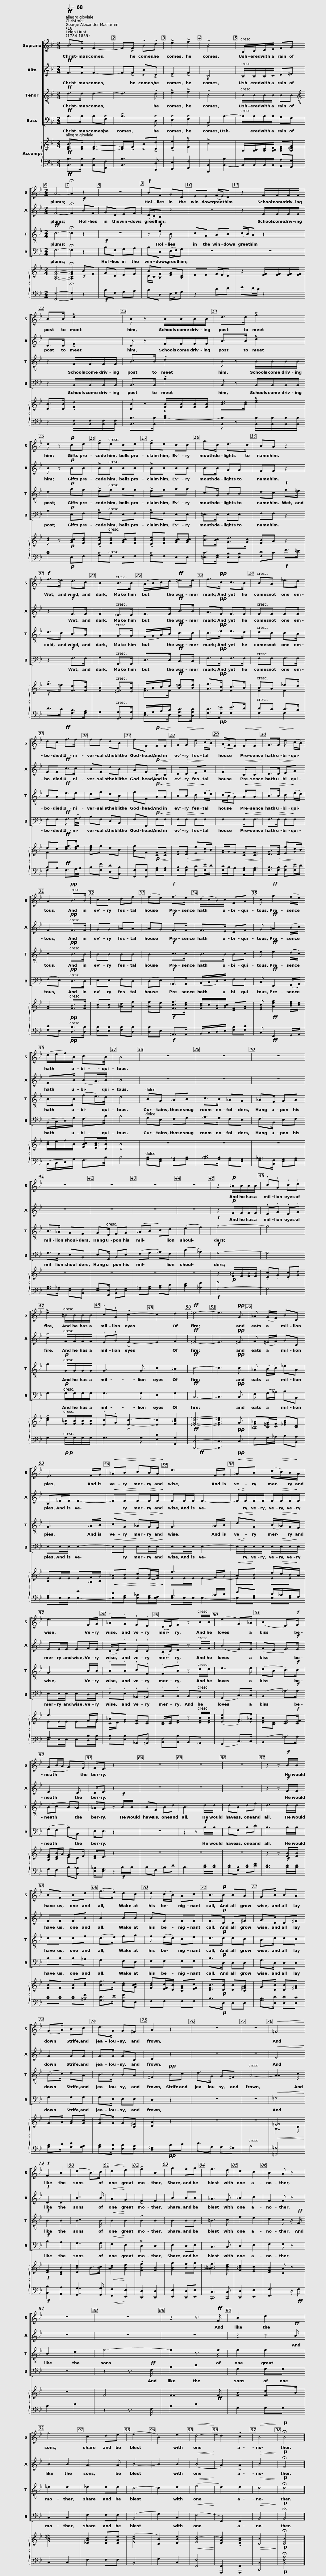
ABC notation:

X:1
%%score [ 1 2 3 4 ] { ( 5 7 ) | ( 6 8 ) }
L:1/8
Q:1/4=68
M:2/4
I:linebreak $
K:Bb
V:1 treble
V:2 treble
V:3 treble-8
V:4 bass
V:5 treble
V:7 treble
V:6 bass
V:8 bass
V:1
!ff! B>F F2- | F!>!F !>!B!>!d | !>!e2 !>!f2 | !>!B4 | B,/C/D/E/ FG |$ %5
[M:2/4] A4- | !fermata!A2 z2 | z4 |!f! BF GD | EE (F/E/)D |$ %10
 z2 F/F/F/F/ | B>B !>!d2 | B z B/B/B/B/ |$ d>d !>!f2 | d z!p! cd | %15
 !>!ed cd | !>!ed cc |$ g>c d>c | BA z2 |!f! f>=e d>c | %20
 B2 B>B |$ (A/B/c/)d/!ff! =e>e | f>!pp!c c>B | BA _e>d | dc!ff! f>f | %25
 ff dB |$ fF!p!!<(! FF!<)! | G!>(!G e!>)! (c/B/) | (A/G/F)!<(! F<F!<)! | G>!>(!G e!>)! (c/B/) | %30
 A2!pp! B>B | cc df |$ (fe)!f! f>e | (d/c/B/)c/ FA | c!ff! g2 (f/e/) | %35
 (d/e/f/)B/ c7/4B/4 | B4 |$ z4 | z4 | z4 | %40
 z4 | z4 |$ z4 | z4 | z2!p! =B/B/B/B/ | %45
 !wedge!c!wedge!G !wedge!c!wedge!d | !>!e2 =B/B/B/B/ | !wedge!c!wedge!G !>!c2- |$ c2 d2 |!ff! =e4- | %50
 e3!pp! G | _A (G/F/) BD | E3 F/G/ |!<(! _AB!<)! c!>(!B/A/!>)! |$ e3 F/G/ | %55
!<(! _A!<)!B (d/!>(!c/)B/!>)!A/ | e3 F/G/ | !wedge!_A!wedge!G !wedge!F!wedge!E |$ (D/E/)F z B/B/ | (e2 G>)_A | %60
 (B2 E>)!f!F | (GB/_A/ G>)F | F<E z2 |$ z4 | z4 | %65
 z4 | z2 z!f! B/B/ | BF Bd |$ (f>e) dc | d (c/B/) Ac | %70
 B>!p!B BA | G>B BA | (G>A) Bc |$ d>G G^F | A2 z2 | %75
 z4 | z4 |!<(! =F4!<)! |!f! F2 B2 | (d2 B>)c |$ %80
!<(! d2!<)! e2 | !>!f2 B2 | g2 fg | f3 e | d2 c2 | %85
 B2 A z | z4 | z4 |$ z2 z3/2!ff! F/ | B2 d2 | %90
 g4 | c2 de | (f4 | B2) e2 |!<(! d4-!<)! | %95
 d2 !>!c2 |!>(! B4!>)! |!p! !fermata!B4 |] %98
V:2
!ff! F>F F2- | F!>!F !>!B!>!D | !>!E2 !>!F2 | !>!B,4 | B,/B,/B,/C/ D=E |$ %5
[M:2/4] F4- | !fermata!F2!f! BF | GD EF | (D/C/)B, z2 | z4 |$ %10
 z2 E/E/E/E/ | D>D !>!F2 | D z F/F/F/F/ |$ B>B !>!d2 | B z!p! BB | %15
 !>!BB BB | !>!BB BB |$ B>B GG | FF z2 | z2!f! F>F | %20
 F2 =E>E |$ F>F!ff! B>B | A>!pp!F F>F | FF F>F | FF!ff! c>c | %25
 BF dB |$ AF!p!!<(! CC!<)! | D!>(!D E!>)!G | F2!<(! C<C!<)! | D>!>(!D E!>)!G | %30
 F2!pp! F>F | GG _AA |$ _AG!f! F>F | F>E DF | G!ff! =A2 (B/c/) | %35
 F>B (BA/>)B/ | B4 |$ z4 | z4 | z4 | %40
 z4 | z4 |$ z4 | z4 | z2!p! F/F/F/F/ | %45
 !wedge!E!wedge!G !wedge!E!wedge!G | !>!c2 F/F/F/F/ | !wedge!E!wedge!G !>!E2- |$ E2 F2 |!ff! =E4- | %50
 E3!pp! =E | F (=E/F/) GB, | B,_E/E/ E2- |!<(! EE!<)! E!>(!E/E/!>)! |$ EE/E/ E2- | %55
!<(! E/!<)!E/E/E/ E/!>(!E/E/!>)!E/ | EE/E/ EF/E/ | (C/D/)!wedge!E !wedge!C!wedge!C |$ (B,/C/)D z F/F/ | (B2 E>)E | %60
 (FD E>)!f!E | E3 D | D<E z2 |$ z4 | z4 | %65
 z4 | z2 z!f! F/F/ | FF FB |$ B2 BB | BF FF | %70
 F>!p!D D^F | G>D D^F | G2 GG |$ G>G GC | D2 z2 | %75
 z4 | z4 |!<(! E4!<)! |!f! D2 D2 | B7/2 B/ |$ %80
!<(! A2!<)! G2 | !>!F2 F2 | B2 BB | _A3 G | =B2 c2 | %85
 F2 F z | z4 | z4 |$ z4 | z2 z3/2!ff! B/ | %90
 B2 B2 | A3 A | B4- | B2 B2 |!<(! (B4!<)! | %95
 A2) !>!A2 |!>(! B4!>)! |!p! !fermata!F4 |] %98
V:3
!ff! d>d d2- | d3 !>!d | !>!e2 !>!f2 | !>!B4 | B/B/B/B/ BB |$ %5
[M:2/4][K:treble-8]!ff! c4- | !fermata!c2 z2 | z4 | z!f! e B x | cG AB |$ %10
 (c/B/)A z2 | z2 F/F/F/F/ | B>B !>!d2 |$ B z B/B/B/B/ | d2!p! gf | %15
 !>!ef gf | !>!ef gg |$ c>G BB | dc!f! f>=e | d>c B>A | %20
 G2 G>G |$ (F/G/A/)B/!ff! c>c | c>!pp!_e e>d | dc c>B | BA!ff! e>e | %25
 df dB |$ fF!p!!<(! AA!<)! | B!>(!B c!>)! (e/d/) | (c/B/A)!<(! A<A!<)! | B>!>(!B c!>)! (e/d/) | %30
 c2!pp! B>B | BB BB |$ B2!f! c>c | B>B Bc | e!ff! e2 (d/c/) | %35
 B>B (fe/>)d/ | d4 |$ BG _AB | c>B _AG | _A>F GA | %40
 B>_A GF | G>E FG |$ (_AB c)d | (e2 f2) |!f! g4- | %45
 g4 | g2!p! G/G/G/G/ | G3 G |$ c2 =B2 |!ff! c4- | %50
 c3!pp! c | _A (B/c/) _eA | G3 _A/B/ |!<(! cG!<)! _A!>(!G/F/!>)! |$ G3 _A/B/ | %55
!<(! d!<)!G (B/!>(!_A/)G/!>)!F/ | G3 B/B/ | !wedge!B!wedge!B !wedge!c!wedge!F |$ !wedge!F!wedge!B z d/d/ | e7/2 e/ | %60
 (dB c>)!f!c | (Bc B)_A | _A<G z!f! B/B/ |$ BF Bd | B3 d/d/ | %65
 dB df | d3 d/d/ | dd df |$ (d>e) fg | f (e/d/) ce | %70
 d>!p!d dc | B>d dc | (B>c) dA |$ B>B BA | ^F2!pp! Bc | %75
 d>G G^F | A4- | A7/2 c/ |!f! B2 B2 | B7/2 B/ |$ %80
!<(! B2!<)! B2 | !>!B2 B2 | B2 BB | =B3 c | f2 e2 | %85
 d2 c z/!ff! F/ | B2 d2 | f4- |$ f2 z3/2 f/ | f2 f2 | %90
 =e2 e2 | _e2 ee | d4- | d2 e2 |!<(! (f4!<)! | %95
 e2) e2 |!>(! d4!>)! |!p! !fermata!d4 |] %98
V:4
!ff! B,>B, B,!>!F, | !>!B,3 !>!D, | !>!E,2 !>!F,2 | !>!B,,2 B,2- | B,/B,/B,/B,/ A,G, |$ %5
[M:2/4] F,4- | !fermata!F,2 z2 |!f! B,F, G,A, | B,D, (E,/F,/)G, | z4 |$ %10
 z4 | z2 B,,/B,,/B,,/B,,/ | B,,>B,, !>!B,2 |$ B,, z B,,/B,,/B,,/B,,/ | B,2!p! E,F, | %15
 !>!G,F, E,F, | !>!G,F, E,E, |$ =E,>E, E,E, | F,F, z2 | z2!f! F,>F, | %20
 G,2 G,,>G,, |$ D,>D,!ff! C,>C, | F,>!pp!F, F,>F, | F,F, F,>F, | F,F,!ff! F,3/2 (G,/4A,/4) | %25
 B,F, D,B,, |$ F,F,,!p!!<(! F,F,!<)! | F,!>(!F, F,!>)!F, | F,2!<(! F,<F,!<)! | F,>!>(!F, F,!>)!F, | %30
 (F,E,)!pp! D,>D, | E,E, F,D, |$ (D,E,)!f! =A,,>A,, | (B,,/C,/D,/)E,/ F,F, | C,!ff! F,,2 (G,,/A,,/) | %35
 (B,,/C,/D,/)G,/ F,7/4B,/4 | B,4 |$ G,E, F,G, | _A,>G, F,E, | F,>B,, E,F, | %40
 G,>F, E,B,, | E,>G,, B,,E, |$ (F,G, _A,)F, | (C2 _A,2) |!f! G,4- | %45
 G,4 | G,2!p! G,/G,/G,/G,/ | G,3 G, |$ E,2 G,2 |!ff! C,4- | %50
 C,3!pp! C, | F, (G,/_A,/) B,B,, | E,E,/E,/ E,2- |!<(! E,E,!<)! E,!>(!E,/E,/!>)! |$ E,E,/E,/ E,2- | %55
!<(! E,/!<)!E,/E,/E,/ E,/!>(!E,/E,/!>)!E,/ | E,E,/E,/ E,D,/E,/ | !wedge!F,!wedge!E, !wedge!_A,,!wedge!=A,, |$ !wedge!B,,!wedge!B,, B,,_A,, | (G,,2 C,>)C, | %60
 (B,,2 _A,>)!f!A, | (G,F, B,)B,, | E,<E, z2 |$ z4 | z2 z!f! B,/B,/ | %65
 B,F, B,D | B,3 B,/B,/ | B,B, B,=A, |$ G,2 F,E, | F,F, F,F, | %70
 B,>!p!D, D,D, | G,>D, D,D, | G,2 G,G, |$ G,>E, E,E, | D,2 z2 | %75
 z4 | z4 |!<(! =F,4!<)! |!f! B,2 A,2 | G,7/2 G,/ |$ %80
!<(! F,2!<)! E,2 | !>!D,2 D,2 | E,2 D,E, | C,3 C, | D,2 E,2 | %85
 F,2 F, z | z4 | z2 z3/2!ff! F,/ |$ B,2 D2 | G,2 G,G, | %90
 C,2 C,2 | F,2 F,F, | (B,,4 | G,2) C,2 |!<(! (F,4!<)! | %95
 F,,2) F,,2 |!>(! B,,4!>)! |!p! !fermata!B,,4 |] %98
V:5
!ff! [DFB]>[DF] [DF]2- | [DF]!>!F !>!B!>![Dd] | !>![Ee]2 !>![Ff]2 | !>!B4 | B,/[B,C]/[B,D]/[B,CE]/ [B,DF][B,=EG] |$ %5
[M:2/4] [A,CFA]4- | !fermata![A,CFA]2!f! BF | GD EF | B[B,F] [EG][B,D] | EE F/E/D |$ %10
 z2 [EF]/[EF]/[EF]/[EF]/ | [DB]>[DB] !>![Fd]2 | [DB] z [FB]/[FB]/[FB]/[FB]/ |$ [Bd]>[Bd] !>![df]2 | [Bd] z!p! [GBc][FBd] | %15
 !>![EBe][FBd] [GBc][FBd] | !>![EBe][FBd] [GBc][GBc] |$ [Bg]>[Bc] [Gd]>[Gc] | [FB]A z2 |!f! !>!f>=e [Fd]>[Fc] | %20
 [FB]2 [=EB]>[EB] |$ A/B/c/d/!ff! [B=e]>[Be] | [Af]>!pp![Fc] c>B | BA _e>d | dc!ff! [cef]>[cef] | %25
 [Bdf]f dB |$ [Af]F!p!!<(! [CF][CF]!<)! | [DG]!>(![DG] [Ee]!>)![Gc]/B/ | [FA]/G/F!<(! [CF]<[CF]!<)! | [DG]>!>(![DG] [Ee]!>)![Gc]/B/ | %30
 [FA]2!pp! [FB]>[FB] | [Gc][Gc] [_Ad][Af] |$ [_Af][Ge]!f! [Fcf]>[Fce] | [FBd]/c/[FB]/[GBc]/ [DF][FA] | [EGc]!ff! [Aeg]2 [Bdf]/[ce]/ | %35
 [Bd]/e/f/B/ [FBc][EAc]/>[DB]/ | [DB]4 |$ z4 | z4 | z4 | %40
 z4 | z4 |$ z4 | z4 | z2!p! [F=B]/[FB]/[FB]/[FB]/ | %45
 .[Ec].G .[Ec].[Gd] | !>![ce]2 [F=B]/[FB]/[FB]/[FB]/ | !wedge![Ec]!wedge!G !>![Ec]2- |$ [Ec]2 [F=Bd]2 |!ff! [=EGc=e]4- | %50
 [EGce]3!pp! G | [_A,F_A][B,=EG]/[CF]/ [_EGB][B,D] | [B,E]E/E/ E[_A,F]/[B,G]/ |!<(! [E_A][EB]!<)! [Ec]!>(![EB]/-[EA]/!>)! |$ e3 F/G/ | %55
!<(! _A!<)!B d/!>(!c/B/!>)!A/ | e3 F/G/ | _A[EG] [CF][CE] |$ [B,D]/[CE]/[DF] z [DFB]/[DFB]/ | ([EBe]2 [EG]>)[E_A] | %60
 B2 [CE]>!f![CEF] | [B,EG][CEB]/_A/ G>F | [DF]<E z2 |$ z4 | z4 | %65
 z4 | z2 z!f! [FB]/[FB]/ | [FB]F [FB][Bd] |$ [Bf]>e [Bd][GBc] | [FBd][EFc]/[DB]/ [CFA][EFc] | %70
 [DFB]>!p![DB] [DB][C^FA] | G>[DB] [DB][^FA] | G>A [GB][Gc] |$ [Gd]>G G[C^F] | [DA]2 z2 | %75
 z4 | z4 |!<(! [E=F]4!<)! |!f! [DF]2 [B,DB]2 | [DBd]2 B>[Bc] |$ %80
!<(! [ABd]2!<)! [GBe]2 | !>![FBf]2 [FB]2 | [GBg]2 [Bf][Bg] | [_A=Bf]3 [Gce] | [F=Bd]2 [EGc]2 | %85
 [DFB]2 [CA] z | z4 | F4 |$ F7/2!ff! F/ | [FB]2 [Fd]>B | %90
 [GB=eg]4 | [_EAc]2 [EAd][EAe] | ([FBdf]4 | [DB]2) [EBe]2 |!<(! [FBd]4-!<)! | %95
 [EAd]2 !>![EAc]2 |!>(! [DB]4!>)! |!p! !fermata![DFB]4 |] %98
V:6
!ff! [B,,B,]>[B,,B,] [B,,B,][F,,F,] | [B,,B,]3 [D,,D,] | [E,,E,]2 [F,,F,]2 | [B,,,B,,]2 [B,,B,]2- | B,,/B,,/B,,/B,,/ [A,,A,][G,,G,] |$ %5
[M:2/4] [F,,F,]4- | !fermata![F,,F,]2 z2 |!f! B,F, G,A, | B,D, E,/F,/G, | z2 CD |$ %10
 ED/C/ z2 | z2 [B,,F,]/[B,,F,]/[B,,F,]/[B,,F,]/ | [B,,B,]>[B,,B,] !>![B,D]2- |$ [B,,B,] z [B,,B,]/[B,,B,]/[B,,B,]/[B,,B,]/ | [B,D]2!p! E,F, | %15
 !>!G,F, E,F, | !>!G,F, E,E, |$ [=E,C]>[E,G,] [E,B,][E,B,] | [F,D]C!f! F>=E | D>C [F,B,]>[F,A,] | %20
 G,2 [G,,G,]>[G,,G,] |$ F,/G,/A,/B,/ x2 | x2 E>D | DC C>B, | B,A,!ff! x2 | %25
 x4 |$ [F,,F,][F,,F,] [F,A,][F,A,] | [F,B,][F,B,] [F,C][F,E]/D/ | [F,C]/B,/A, [F,A,]<[F,A,] | [F,B,]>[F,B,] [F,C][F,E]/D/ | %30
 [F,C]E,!pp! [D,B,]>[D,B,] | [E,B,][E,B,] [F,B,][D,B,] |$ [D,B,]E,!f! =A,,>A,, | B,,/C,/D,/E,/ [F,B,][F,C] | C,!ff! F,,2 G,,/A,,/ | %35
 (B,,/C,/D,/)G,/ F,7/4B,/4 | B,4 |$ [G,B,][E,G,] [F,_A,][G,B,] | [_A,C]>[G,B,] [F,A,][E,G,] | [F,_A,]>[B,,F,] [E,G,][F,A,] | %40
 [G,B,]>[F,_A,] [E,G,][B,,F,] | [E,G,]>[G,,E,] [B,,F,][E,G,] |$ [F,_A,][G,B,] [A,C][F,D] | [CE]2 [_A,F]2 |!f! [G,-G]4 | %45
 G,4 | G,2!p!!p! G,/G,/G,/G,/ | G,3 G, |$ x4 |!ff! x4 | %50
 x4 | x4 | G,2 E2 | x4 |$ G,3 _A,/B,/ | %55
 DG, B,/_A,/G,/F,/ | G,3 x | x4 |$ [B,,F,][B,,B,] B,,_A,, | (G,,2 C,>)C, | %60
 (B,,2 _A,>)A, | G,F, B,[B,,_A,] | [E,_A,]<[E,G,] z!f! B,/B,/ |$ B,F, B,D | B,3 [B,D]/[B,D]/ | %65
 [B,D][F,B,] [B,D][DF] | [B,D]3 [B,D]/[B,D]/ | [B,D][B,D] [B,D][=A,F] |$ [G,D]>E [F,F]E, | F,F, F,F, | %70
 B,>!p!D, D,D, | [G,B,]>[D,D] [D,D][D,C] | [G,B,]>C [G,D][G,A,] |$ [G,B,]>[E,B,] [E,B,][E,A,] | [D,^F,]2!pp! B,C | %75
 D>G, G,^F, | A,4- | [=F,,=F,]4 |!f! [B,,B,]2 [A,,A,]2 | [G,,G,]7/2 [G,,G,]/ |$ %80
!<(! [F,,F,]2!<)! [E,,E,]2 | [D,,D,]2 [D,,D,]2 | [E,,E,]2 [D,,D,][E,,E,] | [C,,C,]3 [C,,C,] | [D,,D,]2 [E,,E,]2 | %85
 [F,,F,]3 z/!ff! F,/ | B,2 D2 | z2 z3/2 F,/ |$ B,2 D2 | G,2 G,G, | %90
 C,2 C,2 | F,2 F,F, | B,,4 | G,2 C,2 | [F,,F,]4 | %95
 [F,,,F,,]2 [F,,,F,,]2 | [B,,,B,,]4 |!p! !fermata![B,,F,B,]4 |] %98
V:7
 x4 | x4 | x4 | x4 | x4 |$ %5
[M:2/4] x4 | x4 | x4 | D/C/ x3 | x4 |$ %10
 x4 | x4 | x4 |$ x4 | x4 | %15
 x4 | x4 |$ x4 | x4 | x4 | %20
 x4 |$ F>F x2 | x2 F2 | F2 F2 | F2 x2 | %25
 x4 |$ x4 | x4 | x4 | x4 | %30
 x4 | x4 |$ x4 | x4 | x4 | %35
 x4 | x4 |$ x4 | x4 | x4 | %40
 x4 | x4 |$ x4 | x4 | x4 | %45
 x4 | x4 | x4 |$ x4 | x4 | %50
 x4 | x4 | x4 | x4 |$ EE/E/ E2- | %55
 EE EE | EE/E/ EF/E/ | C/D/ x3 |$ x4 | x4 | %60
 [DF][B,D] x2 | x2 ED | x4 |$ x4 | x4 | %65
 x4 | x4 | x4 |$ x4 | x4 | %70
 x4 | x4 | x4 |$ x4 | x4 | %75
 x4 | x4 | A,7/2 C/ | x4 | x4 |$ %80
 x4 | x4 | x4 | x4 | x4 | %85
 x4 | x4 | x4 |$ x4 | x4 | %90
 x4 | x4 | x4 | x4 | x4 | %95
 x4 | x4 | x4 |] %98
V:8
 x4 | x4 | x4 | x4 | x4 |$ %5
[M:2/4] x4 | x4 | x4 | x4 | x4 |$ %10
 x4 | x4 | x4 |$ x4 | x4 | %15
 x4 | x4 |$ x4 | x4 | x4 | %20
 x4 |$ D,>D, [C,G,C]>[C,G,C] | [F,C]>!pp![F,_E] F,2 | F,2 F,2 | F,2 F,3/2G,/4A,/4 | %25
 B,[F,F] [D,D][B,,B,] |$ x4 | x4 | x4 | x4 | %30
 x4 | x4 |$ x4 | x4 | x4 | %35
 x4 | x4 |$ x4 | x4 | x4 | %40
 x4 | x4 |$ x4 | x4 | x4 | %45
 x4 | x4 | x4 |$ [E,C]2 [G,,G,]2 | [C,,C,]4- | %50
 [C,,C,]3!pp! C, | F,G,/_A,/ B,[B,,A,] | E,E,/E,/ E,2- | [E,C][E,G,] [E,_A,][E,G,]/[E,F,]/ |$ E,E,/E,/ E,2- | %55
 E,E, E,E, | E,E,/E,/ E,[D,B,]/[E,B,]/ | [F,B,][E,B,] _A,,[=A,,F,] |$ x4 | x4 | %60
 x4 | x4 | x4 |$ x4 | x4 | %65
 x4 | x4 | x4 |$ x4 | x4 | %70
 x4 | x4 | x4 |$ x4 | x4 | %75
 x4 | x4 | x4 | x4 | x4 |$ %80
 x4 | x4 | x4 | x4 | x4 | %85
 x4 | x4 | x4 |$ x4 | x4 | %90
 x4 | x4 | x4 | x4 | x4 | %95
 x4 | x4 | x4 |] %98
